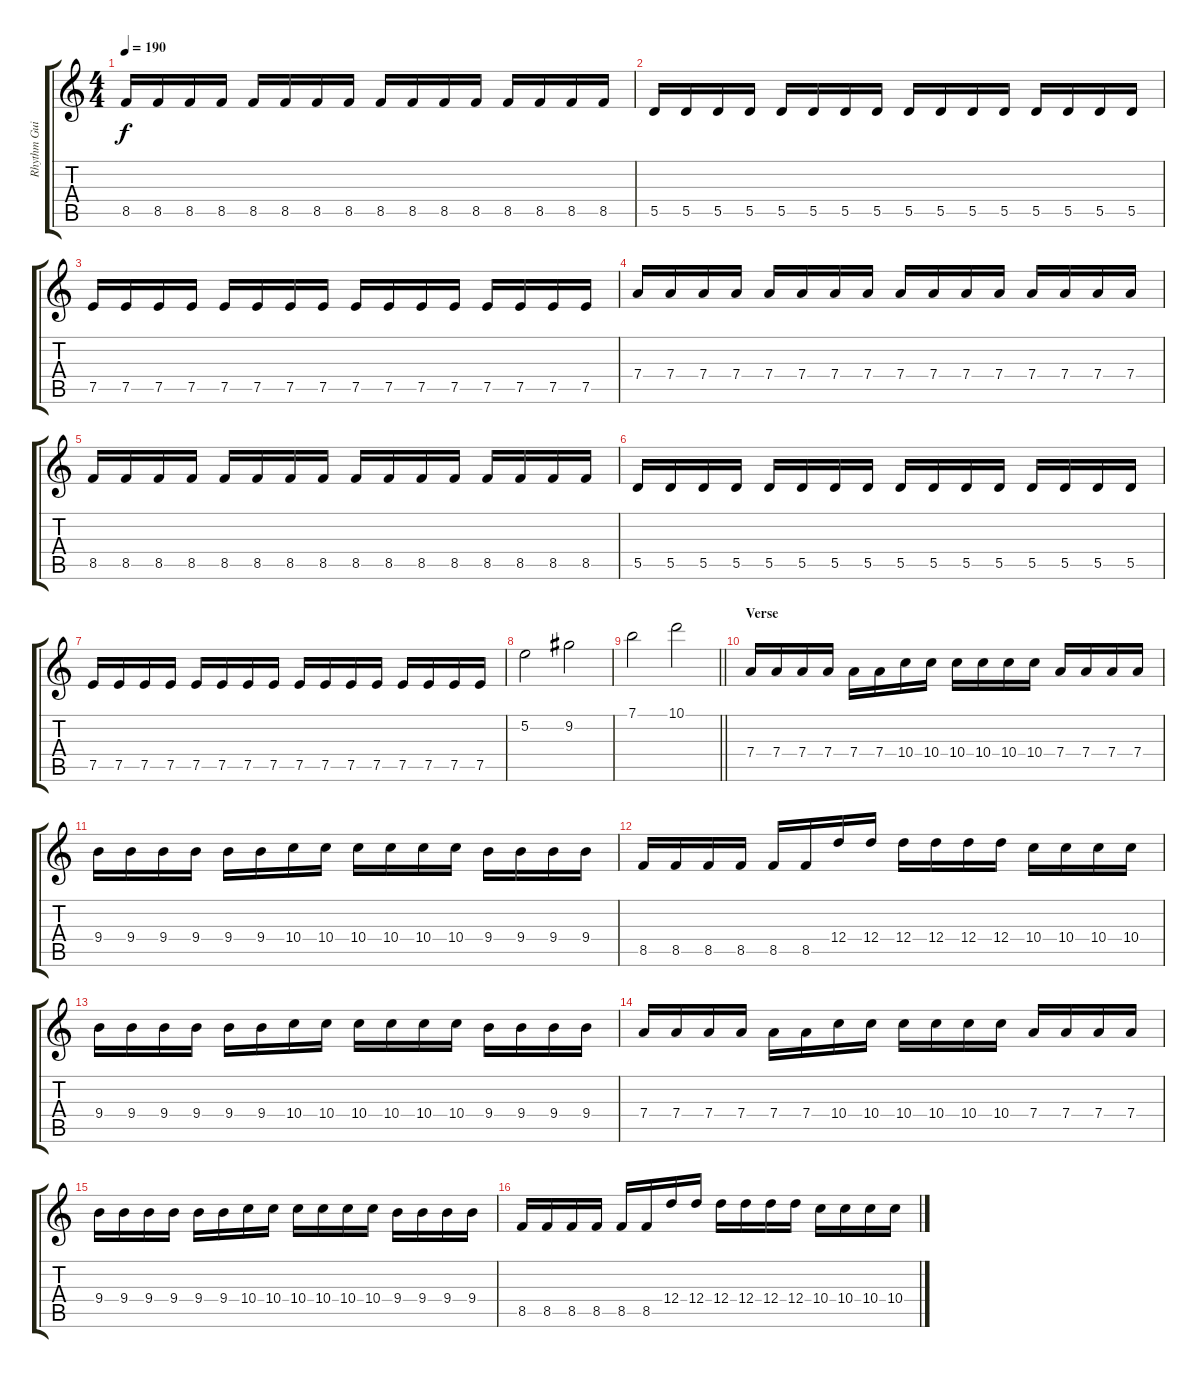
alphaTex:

\track ("Rhythm Guitar" "Rhythm Gui") {instrument distortionguitar}
\staff {score tabs}
\tuning (E4 B3 G3 D3 A2 E2) {hide}
\ts (4 4)
\tempo 190
\clef g2
\ks c
8.5.16{dy f} 8.5.16 8.5.16 8.5.16 8.5.16 8.5.16 8.5.16 8.5.16 8.5.16 8.5.16 8.5.16 8.5.16 8.5.16 8.5.16 8.5.16 8.5.16 |
5.5.16 5.5.16 5.5.16 5.5.16 5.5.16 5.5.16 5.5.16 5.5.16 5.5.16 5.5.16 5.5.16 5.5.16 5.5.16 5.5.16 5.5.16 5.5.16 |
7.5.16 7.5.16 7.5.16 7.5.16 7.5.16 7.5.16 7.5.16 7.5.16 7.5.16 7.5.16 7.5.16 7.5.16 7.5.16 7.5.16 7.5.16 7.5.16 |
7.4.16 7.4.16 7.4.16 7.4.16 7.4.16 7.4.16 7.4.16 7.4.16 7.4.16 7.4.16 7.4.16 7.4.16 7.4.16 7.4.16 7.4.16 7.4.16 |
8.5.16 8.5.16 8.5.16 8.5.16 8.5.16 8.5.16 8.5.16 8.5.16 8.5.16 8.5.16 8.5.16 8.5.16 8.5.16 8.5.16 8.5.16 8.5.16 |
5.5.16 5.5.16 5.5.16 5.5.16 5.5.16 5.5.16 5.5.16 5.5.16 5.5.16 5.5.16 5.5.16 5.5.16 5.5.16 5.5.16 5.5.16 5.5.16 |
7.5.16 7.5.16 7.5.16 7.5.16 7.5.16 7.5.16 7.5.16 7.5.16 7.5.16 7.5.16 7.5.16 7.5.16 7.5.16 7.5.16 7.5.16 7.5.16 |
5.2.2 9.2.2 |
\barLineRight lightlight
7.1.2 10.1.2 |
\section ("" "Verse")
7.4.16 7.4.16 7.4.16 7.4.16 7.4.16 7.4.16 10.4.16 10.4.16 10.4.16 10.4.16 10.4.16 10.4.16 7.4.16 7.4.16 7.4.16 7.4.16 |
9.4.16 9.4.16 9.4.16 9.4.16 9.4.16 9.4.16 10.4.16 10.4.16 10.4.16 10.4.16 10.4.16 10.4.16 9.4.16 9.4.16 9.4.16 9.4.16 |
8.5.16 8.5.16 8.5.16 8.5.16 8.5.16 8.5.16 12.4.16 12.4.16 12.4.16 12.4.16 12.4.16 12.4.16 10.4.16 10.4.16 10.4.16 10.4.16 |
9.4.16 9.4.16 9.4.16 9.4.16 9.4.16 9.4.16 10.4.16 10.4.16 10.4.16 10.4.16 10.4.16 10.4.16 9.4.16 9.4.16 9.4.16 9.4.16 |
7.4.16 7.4.16 7.4.16 7.4.16 7.4.16 7.4.16 10.4.16 10.4.16 10.4.16 10.4.16 10.4.16 10.4.16 7.4.16 7.4.16 7.4.16 7.4.16 |
9.4.16 9.4.16 9.4.16 9.4.16 9.4.16 9.4.16 10.4.16 10.4.16 10.4.16 10.4.16 10.4.16 10.4.16 9.4.16 9.4.16 9.4.16 9.4.16 |
8.5.16 8.5.16 8.5.16 8.5.16 8.5.16 8.5.16 12.4.16 12.4.16 12.4.16 12.4.16 12.4.16 12.4.16 10.4.16 10.4.16 10.4.16 10.4.16
